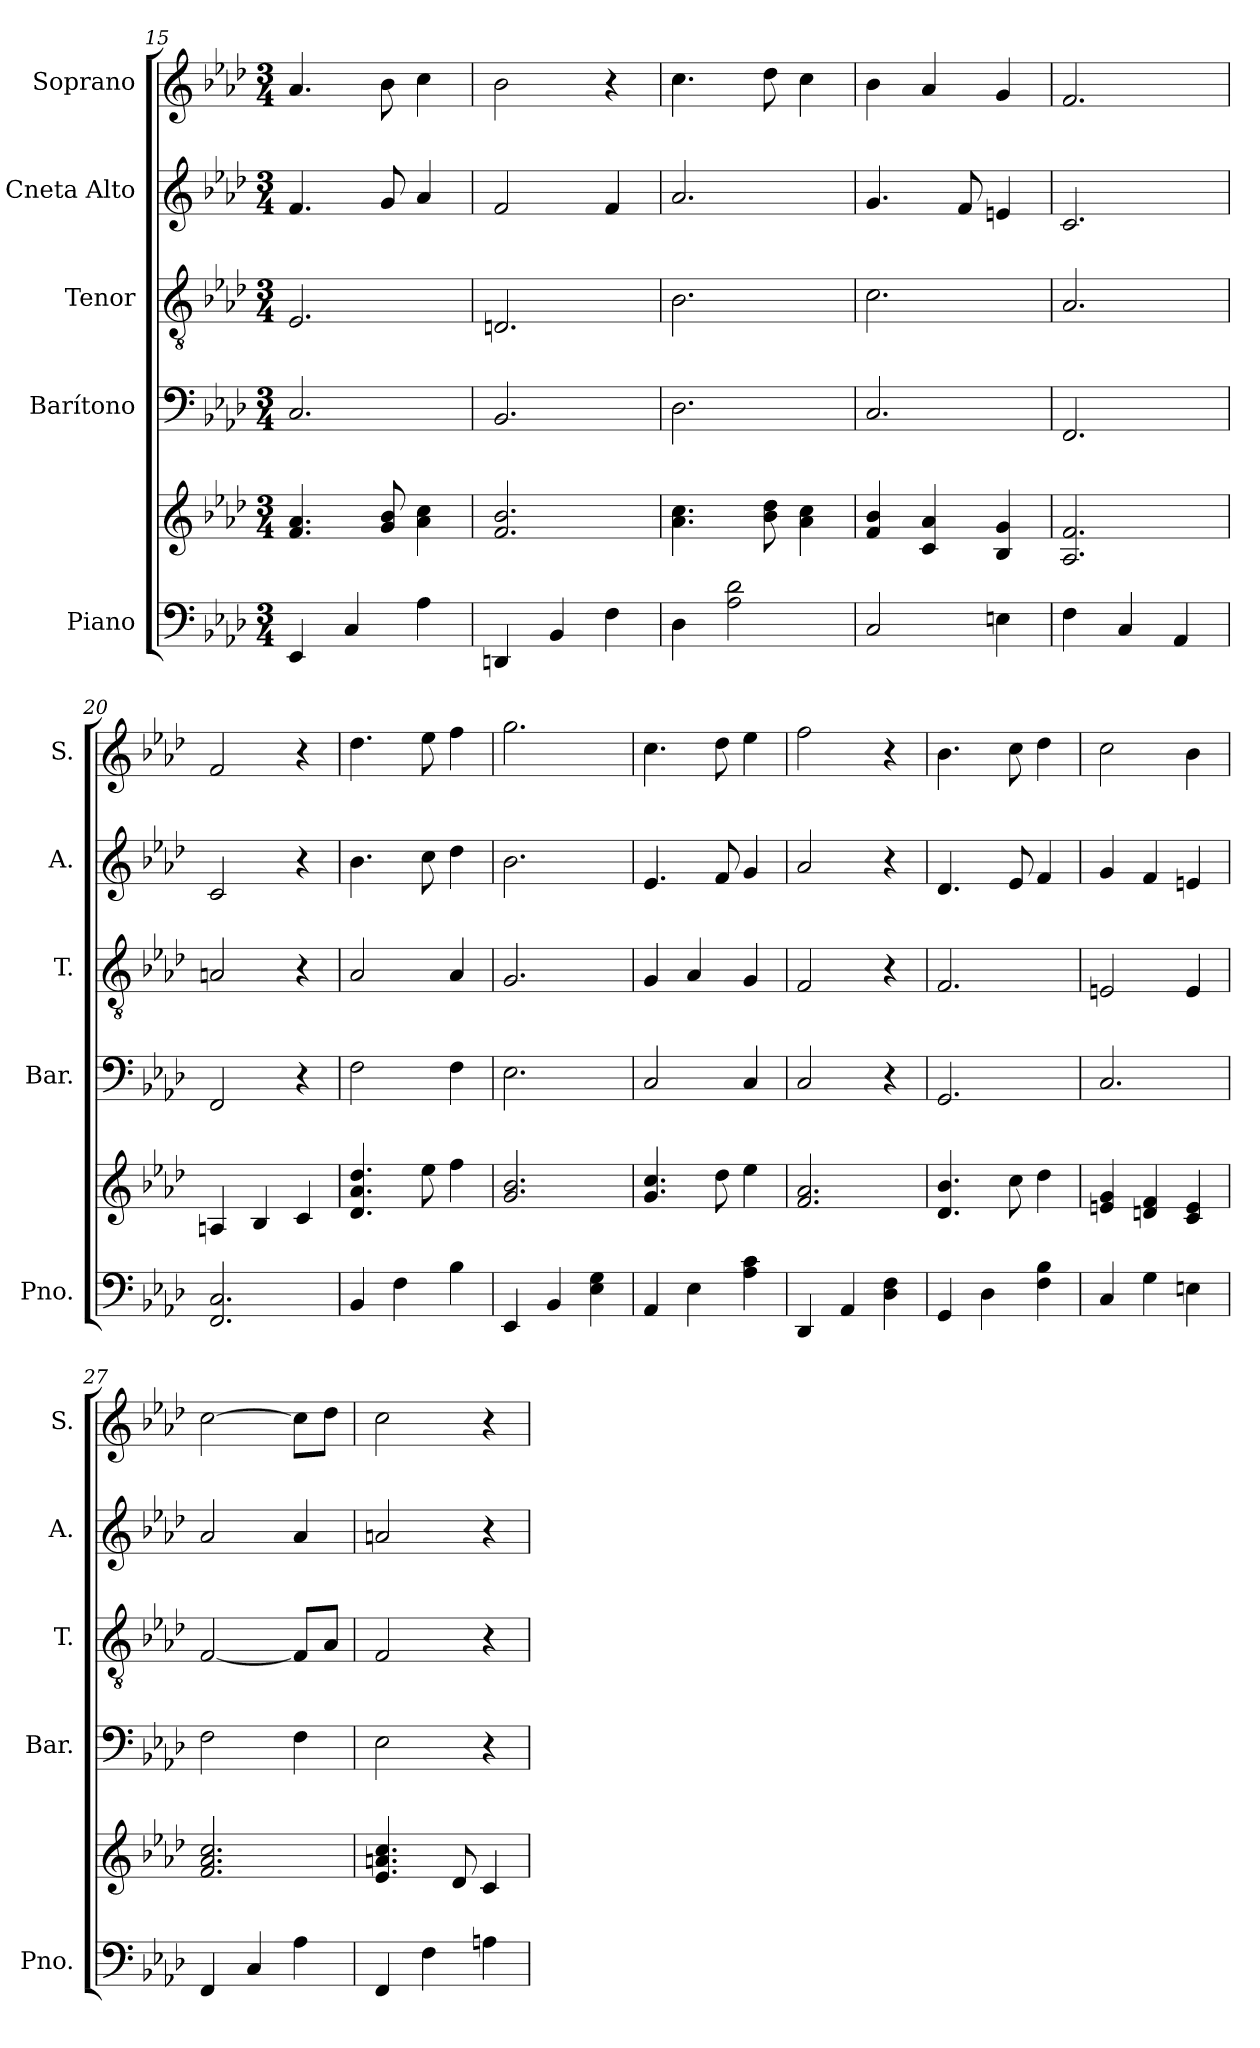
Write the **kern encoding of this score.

**kern	**kern	**kern	**kern	**kern	**kern
*part5	*part5	*part4	*part3	*part2	*part1
*staff6	*staff5	*staff4	*staff3	*staff2	*staff1
*I"Piano	*	*I"Barítono	*I"Tenor	*I"Cneta Alto	*I"Soprano
*I'Pno.	*	*I'Bar.	*I'T.	*I'A.	*I'S.
*clefF4	*clefG2	*clefF4	*clefGv2	*clefG2	*clefG2
*k[b-e-a-d-]	*k[b-e-a-d-]	*k[b-e-a-d-]	*k[b-e-a-d-]	*k[b-e-a-d-]	*k[b-e-a-d-]
*M3/4	*M3/4	*M3/4	*M3/4	*M3/4	*M3/4
=15	=15	=15	=15	=15	=15
4EE-/	4.f/ 4.a-/	2.C/	2.E-/	4.f/	4.a-/
4C/	.	.	.	.	.
.	8g/ 8b-/	.	.	8g/	8b-\
4A-\	4a-\ 4cc\	.	.	4a-/	4cc\
=16	=16	=16	=16	=16	=16
4DDn/	2.f/ 2.b-/	2.BB-/	2.Dn/	2f/	2b-\
4BB-/	.	.	.	.	.
4F\	.	.	.	4f/	4r
=17	=17	=17	=17	=17	=17
4D-\	4.a-\ 4.cc\	2.D-\	2.B-\	2.a-/	4.cc\
2A-\ 2d-\	.	.	.	.	.
.	8b-\ 8dd-\	.	.	.	8dd-\
.	4a-\ 4cc\	.	.	.	4cc\
=18	=18	=18	=18	=18	=18
2C/	4f/ 4b-/	2.C/	2.c\	4.g/	4b-\
.	4c/ 4a-/	.	.	.	4a-/
.	.	.	.	8f/	.
4En\	4B-/ 4g/	.	.	4en/	4g/
=19	=19	=19	=19	=19	=19
4F\	2.A-/ 2.f/	2.FF/	2.A-/	2.c/	2.f/
4C/	.	.	.	.	.
4AA-/	.	.	.	.	.
=20	=20	=20	=20	=20	=20
2.FF/ 2.C/	4An/	2FF/	2An/	2c/	2f/
.	4B-/	.	.	.	.
.	4c/	4r	4r	4r	4r
=21	=21	=21	=21	=21	=21
4BB-/	4.d-/ 4.a-/ 4.dd-/	2F\	2A-/	4.b-\	4.dd-\
4F\	.	.	.	.	.
.	8ee-\	.	.	8cc\	8ee-\
4B-\	4ff\	4F\	4A-/	4dd-\	4ff\
=22	=22	=22	=22	=22	=22
4EE-/	2.g/ 2.b-/	2.E-\	2.G/	2.b-\	2.gg\
4BB-/	.	.	.	.	.
4E-\ 4G\	.	.	.	.	.
=23	=23	=23	=23	=23	=23
4AA-/	4.g/ 4.cc/	2C/	4G/	4.e-/	4.cc\
4E-\	.	.	4A-/	.	.
.	8dd-\	.	.	8f/	8dd-\
4A-\ 4c\	4ee-\	4C/	4G/	4g/	4ee-\
=24	=24	=24	=24	=24	=24
4DD-/	2.f/ 2.a-/	2C/	2F/	2a-/	2ff\
4AA-/	.	.	.	.	.
4D-\ 4F\	.	4r	4r	4r	4r
=25	=25	=25	=25	=25	=25
4GG/	4.d-/ 4.b-/	2.GG/	2.F/	4.d-/	4.b-\
4D-\	.	.	.	.	.
.	8cc\	.	.	8e-/	8cc\
4F\ 4B-\	4dd-\	.	.	4f/	4dd-\
=26	=26	=26	=26	=26	=26
4C/	4en/ 4g/	2.C/	2En/	4g/	2cc\
4G\	4dn/ 4f/	.	.	4f/	.
4En\	4c/ 4e/	.	4E/	4en/	4b-\
=27	=27	=27	=27	=27	=27
4FF/	2.f/ 2.a-/ 2.cc/	2F\	[2F/	2a-/	[2cc\
4C/	.	.	.	.	.
4A-\	.	4F\	8F/L]	4a-/	8cc\L]
.	.	.	8A-/J	.	8dd-\J
=28	=28	=28	=28	=28	=28
4FF/	4.e-/ 4.an/ 4.cc/	2E-\	2F/	2an/	2cc\
4F\	.	.	.	.	.
.	8d-/	.	.	.	.
4An\	4c/	4r	4r	4r	4r
=	=	=	=	=	=
*-	*-	*-	*-	*-	*-
